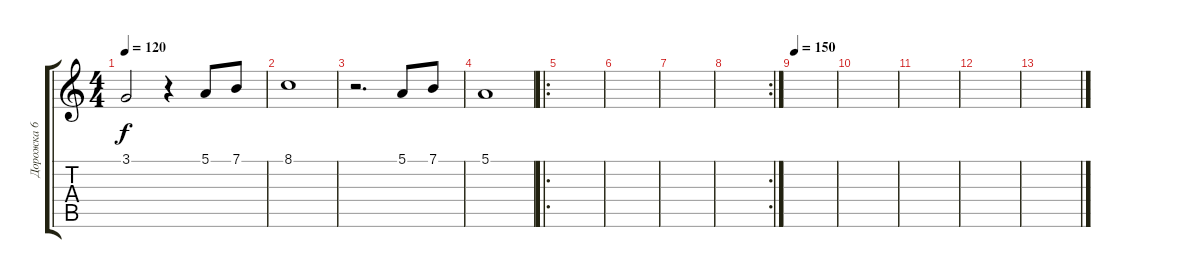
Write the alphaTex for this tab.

\track ("Дорожка 6" "Дорожка 6") {instrument piccolo}
\staff {score tabs}
\tuning (E4 B3 G3 D3 A2 E2) {hide}
\ts (4 4)
\tempo 120
\clef g2
\ks c
3.1.2{dy f} r.4 5.1.8 7.1.8 |
\ks aminor
8.1.1 |
r.2{d} 5.1.8 7.1.8 |
\ks c
5.1.1 |
\ro
\ks aminor
|
|
|
\rc 2
|
\tempo 150
|
|
|
|
\ks c
